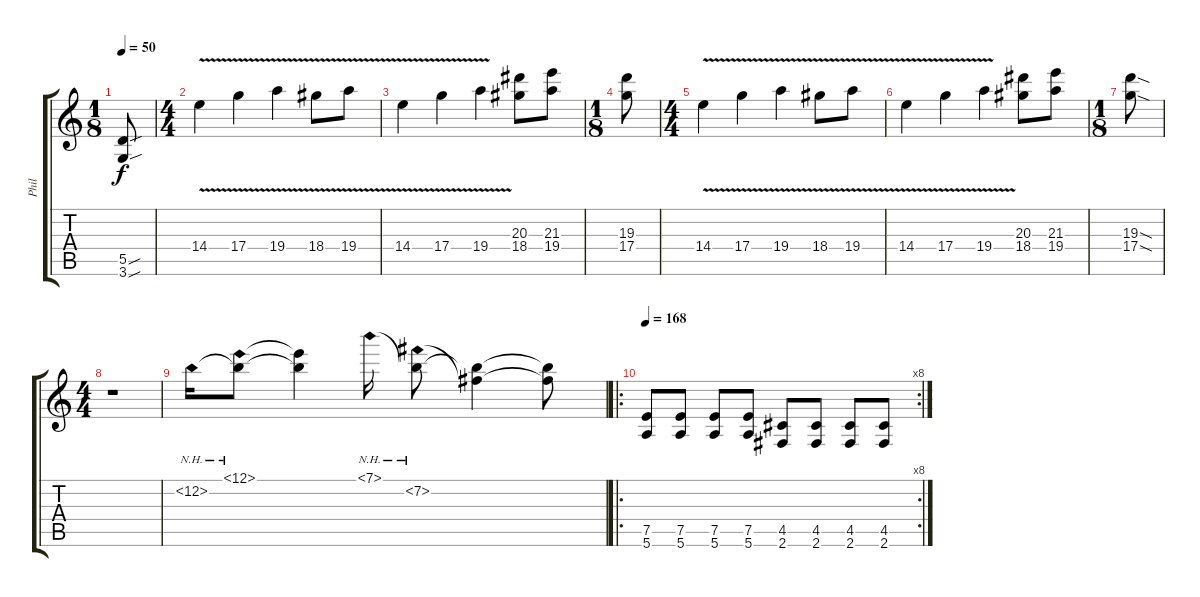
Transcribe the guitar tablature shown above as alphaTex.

\track ("Phil" "Phil") {instrument distortionguitar}
\staff {score tabs}
\tuning (E4 B3 G3 D3 A2 E2) {hide}
\ts (1 8)
\tempo 50
\clef g2
\ks c
(5.5{sou} 3.6{sou}).8{dy f} |
\ts (4 4)
14.4{v}.4 17.4{v}.4 19.4{v}.4 18.4{v}.8 19.4{v}.8 |
14.4{v}.4 17.4{v}.4 19.4{v}.4 (20.3 18.4).8 (21.3 19.4).8 |
\ts (1 8)
(19.3 17.4).8 |
\ts (4 4)
14.4{v}.4 17.4{v}.4 19.4{v}.4 18.4{v}.8 19.4{v}.8 |
14.4{v}.4 17.4{v}.4 19.4{v}.4 (20.3 18.4).8 (21.3 19.4).8 |
\ts (1 8)
(19.3{sod} 17.4{sod}).8 |
\ts (4 4)
r.1 |
12.2{nh}.16 (12.1{nh} 12.2{t}).8 (12.1{t} 12.2{t}).4 7.1{nh}.16 (7.1{t} 7.2{nh}).8 (7.1{t} 7.2{t}).4 (7.1{t} 7.2{t}).8 |
\ro
\rc 8
\tempo 168
(7.5 5.6).8 (7.5 5.6).8 (7.5 5.6).8 (7.5 5.6).8 (4.5 2.6).8 (4.5 2.6).8 (4.5 2.6).8 (4.5 2.6).8
